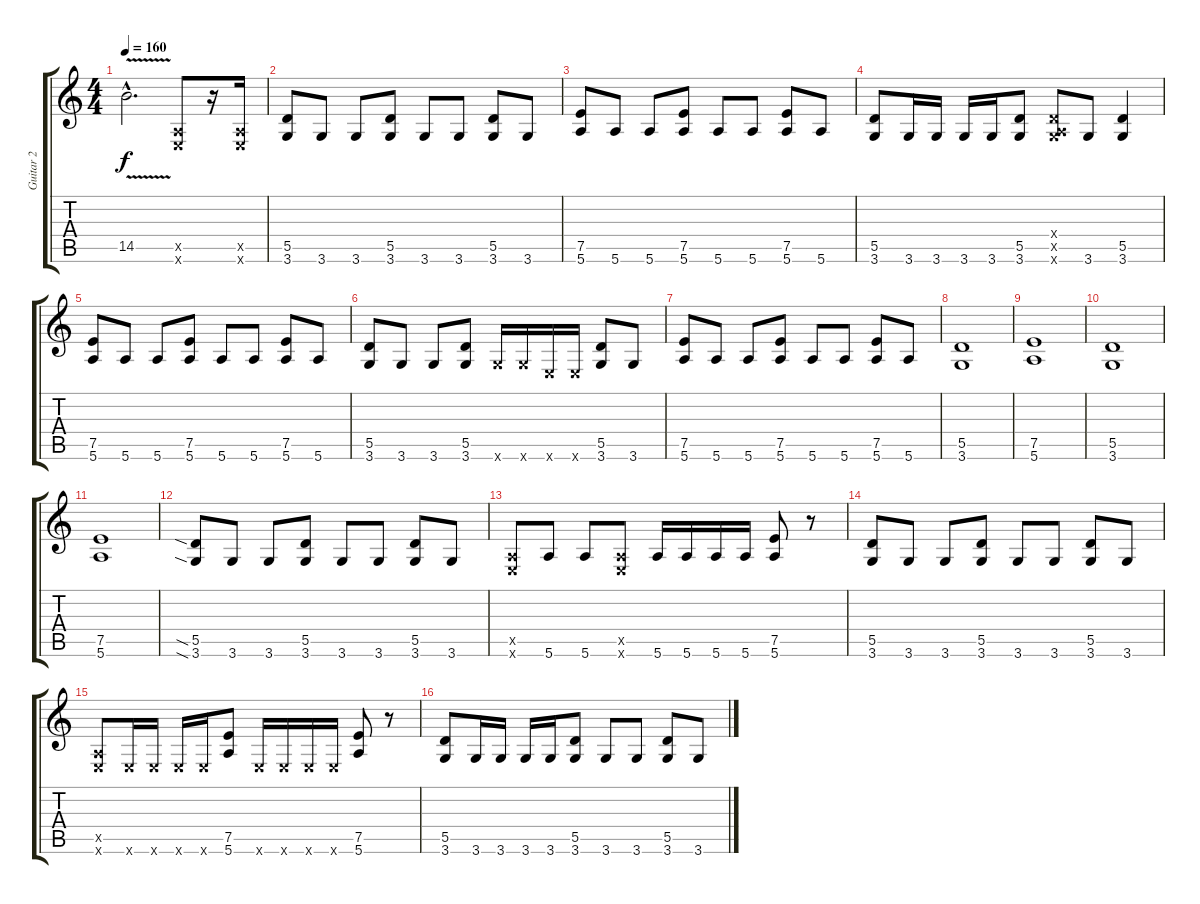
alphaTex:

\track ("Guitar 2" "Guitar 2") {instrument distortionguitar}
\staff {score tabs}
\tuning (E4 B3 G3 D3 A2 E2) {hide}
\ts (4 4)
\tempo 160
\clef g2
\ks c
14.5{v hac}.2{d dy f} (0.5{x} 0.6{x}).8{instrument distortionguitar} r.16 (0.5{x} 0.6{x}).16 |
(5.5 3.6).8 3.6.8 3.6.8 (5.5 3.6).8 3.6.8 3.6.8 (5.5 3.6).8 3.6.8 |
(7.5 5.6).8 5.6.8 5.6.8 (7.5 5.6).8 5.6.8 5.6.8 (7.5 5.6).8 5.6.8 |
(5.5 3.6).8 3.6.16 3.6.16 3.6.16 3.6.16 (5.5 3.6).8 (0.4{x} 0.5{x} 3.6{x}).8 3.6.8 (5.5 3.6).4 |
(7.5 5.6).8 5.6.8 5.6.8 (7.5 5.6).8 5.6.8 5.6.8 (7.5 5.6).8 5.6.8 |
(5.5 3.6).8 3.6.8 3.6.8 (5.5 3.6).8 3.6{x}.16 3.6{x}.16 0.6{x}.16 0.6{x}.16 (5.5 3.6).8 3.6.8 |
(7.5 5.6).8 5.6.8 5.6.8 (7.5 5.6).8 5.6.8 5.6.8 (7.5 5.6).8 5.6.8 |
(5.5 3.6).1 |
(7.5 5.6).1 |
(5.5 3.6).1 |
(7.5 5.6).1 |
(5.5{sia} 3.6{sia}).8 3.6.8 3.6.8 (5.5 3.6).8 3.6.8 3.6.8 (5.5 3.6).8 3.6.8 |
(0.5{x} 0.6{x}).8 5.6.8 5.6.8 (0.5{x} 0.6{x}).8 5.6.16 5.6.16 5.6.16 5.6.16 (7.5 5.6).8 r.8 |
(5.5 3.6).8 3.6.8 3.6.8 (5.5 3.6).8 3.6.8 3.6.8 (5.5 3.6).8 3.6.8 |
(0.5{x} 0.6{x}).8 0.6{x}.16 0.6{x}.16 0.6{x}.16 0.6{x}.16 (7.5 5.6).8 0.6{x}.16 0.6{x}.16 0.6{x}.16 0.6{x}.16 (7.5 5.6).8 r.8 |
(5.5 3.6).8 3.6.16 3.6.16 3.6.16 3.6.16 (5.5 3.6).8 3.6.8 3.6.8 (5.5 3.6).8 3.6.8
